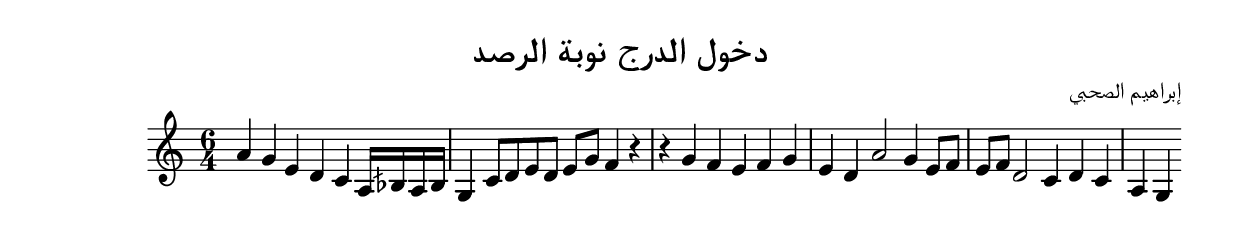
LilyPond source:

\language "italiano"
\include "arabic.ly"
\header {
  title = "دخول الدرج نوبة الرصد"
  composer = "إبراهيم الصحبي"
}
nota = \relative do'' {
  \time 6/4
  la sol mi re do la16 sisb la sisb |
  sol4 do8 re mi re mi sol fa4 r |
  r sol fa mi fa sol |
  mi re la'2 sol4 mi8 fa |
  mi fa re2 do4 re do la sol
}
\book
{
  \score
   {
      \new Staff \with {midiInstrument = #"violin"} \nota
      \layout { }
    }
  \score
  {
    \new StaffGroup
    <<
      \new Staff \new DrumStaff \drummode
      {
        \time 6/4
        \repeat unfold 4 {bd4 r sn sn sn r}
      }
      \new Staff \with {midiInstrument = #"violin"} \nota
    >>
    \midi {
    \tempo 4 = 100
    }
  }
}